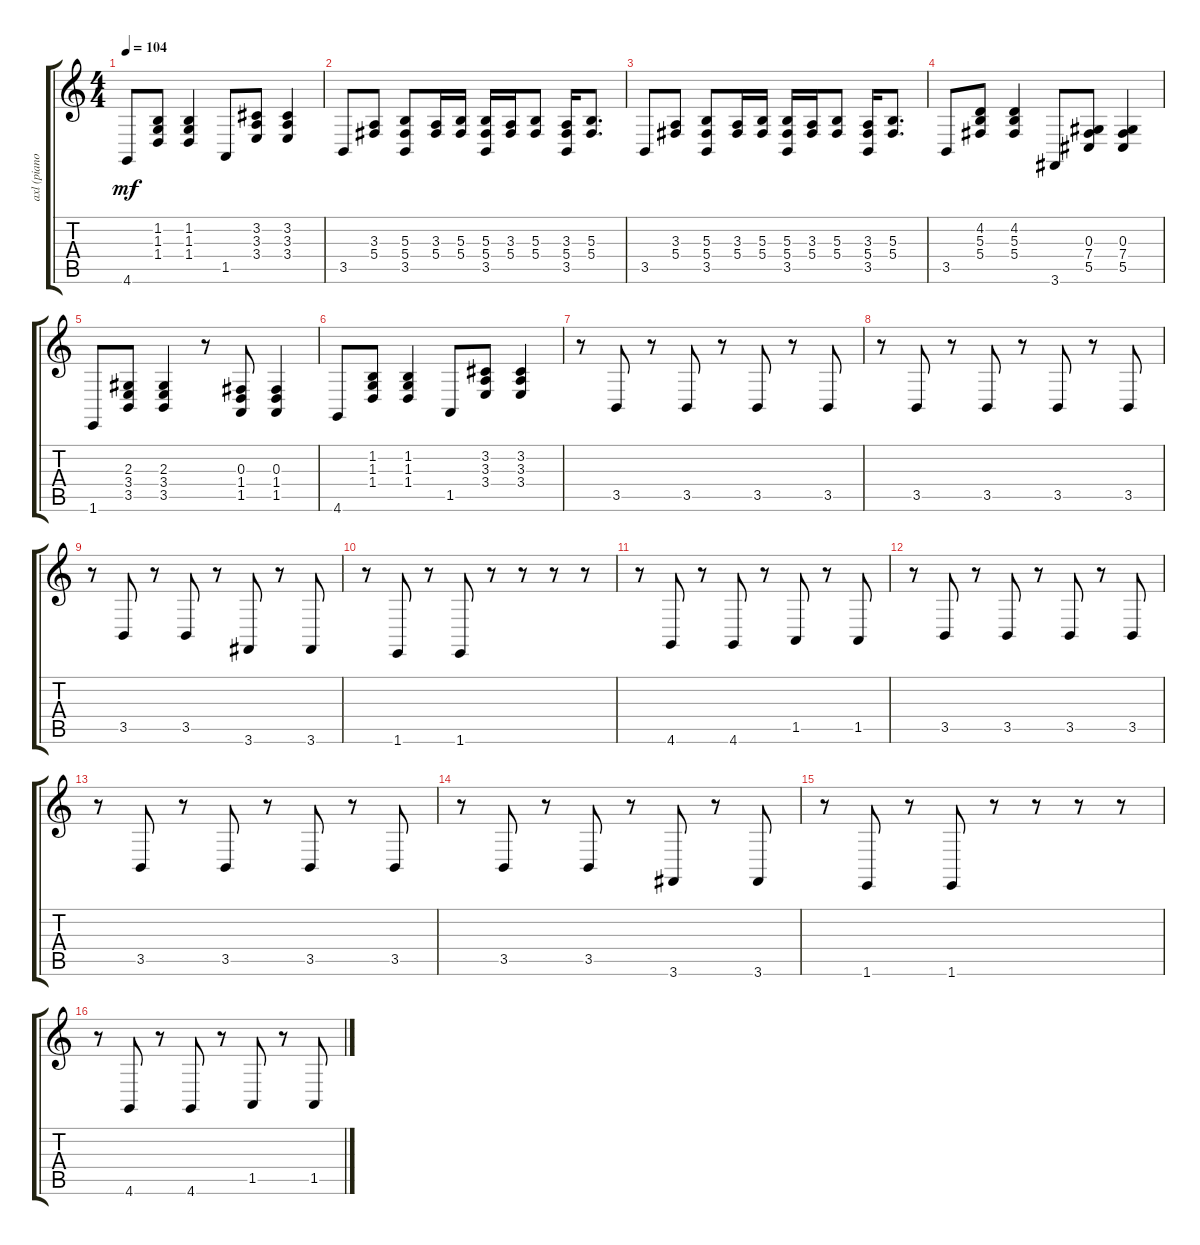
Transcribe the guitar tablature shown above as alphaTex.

\track ("axl (piano)" "axl (piano") {instrument acousticgrandpiano}
\staff {score tabs}
\tuning (Eb4 Bb3 Gb3 Db3 Ab2 Eb2) {hide}
\ts (4 4)
\tempo 104
\clef g2
\ks c
4.6.8{dy mf} (1.2 1.3 1.4).8 (1.2 1.3 1.4).4 1.5.8 (3.2 3.3 3.4).8 (3.2 3.3 3.4).4 |
3.5.8 (3.3 5.4).8 (5.3 5.4 3.5).8 (3.3 5.4).16 (5.3 5.4).16 (5.3 5.4 3.5).16 (3.3 5.4).16 (5.3 5.4).8 (3.3 5.4 3.5).16 (5.3 5.4).8{d} |
3.5.8 (3.3 5.4).8 (5.3 5.4 3.5).8 (3.3 5.4).16 (5.3 5.4).16 (5.3 5.4 3.5).16 (3.3 5.4).16 (5.3 5.4).8 (3.3 5.4 3.5).16 (5.3 5.4).8{d} |
3.5.8 (4.2 5.3 5.4).8 (4.2 5.3 5.4).4 3.6.8 (0.3 7.4 5.5).8 (0.3 7.4 5.5).4 |
1.6.8 (2.3 3.4 3.5).8 (2.3 3.4 3.5).4 r.8 (0.3 1.4 1.5).8 (0.3 1.4 1.5).4 |
4.6.8 (1.2 1.3 1.4).8 (1.2 1.3 1.4).4 1.5.8 (3.2 3.3 3.4).8 (3.2 3.3 3.4).4 |
r.8 3.5.8 r.8 3.5.8 r.8 3.5.8 r.8 3.5.8 |
r.8 3.5.8 r.8 3.5.8 r.8 3.5.8 r.8 3.5.8 |
r.8 3.5.8 r.8 3.5.8 r.8 3.6.8 r.8 3.6.8 |
r.8 1.6.8 r.8 1.6.8 r.8 r.8 r.8 r.8 |
r.8 4.6.8 r.8 4.6.8 r.8 1.5.8 r.8 1.5.8 |
r.8 3.5.8 r.8 3.5.8 r.8 3.5.8 r.8 3.5.8 |
r.8 3.5.8 r.8 3.5.8 r.8 3.5.8 r.8 3.5.8 |
r.8 3.5.8 r.8 3.5.8 r.8 3.6.8 r.8 3.6.8 |
r.8 1.6.8 r.8 1.6.8 r.8 r.8 r.8 r.8 |
r.8 4.6.8 r.8 4.6.8 r.8 1.5.8 r.8 1.5.8
